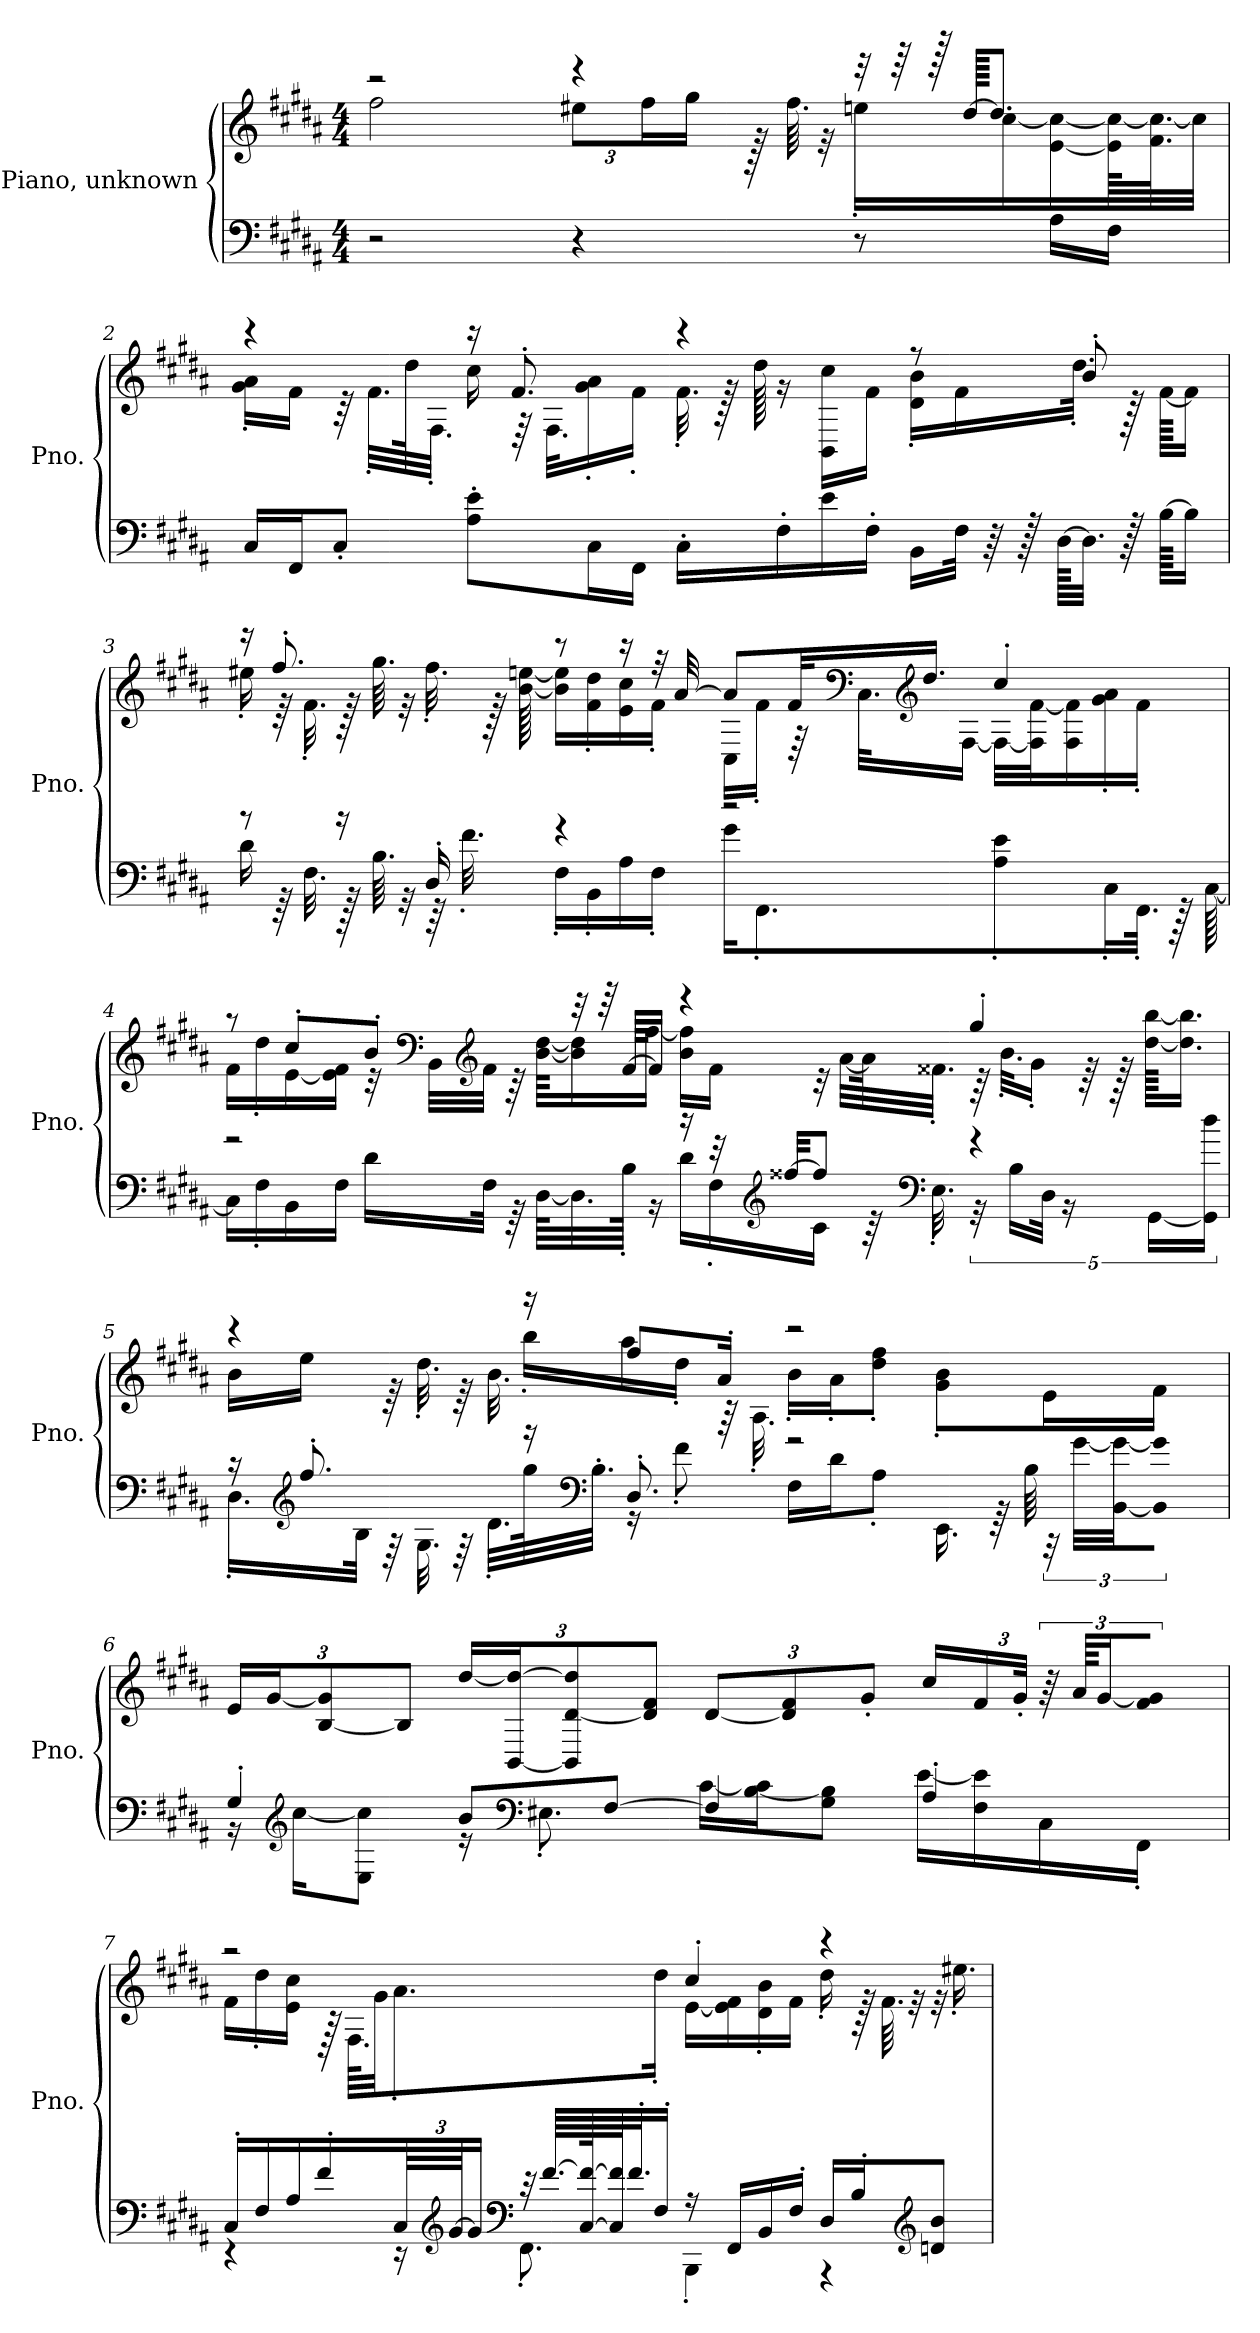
**kern	**kern
*part1	*part1
*staff2	*staff1
*I"Piano, unknown	*
*I'Pno.	*
*clefF4	*clefG2
*k[f#c#g#d#a#]	*k[f#c#g#d#a#]
*M4/4	*M4/4
*MM79	*MM79
=1	=1
*	*^
2r	2r	2ff#\
*	*	*Xbrackettup
4r	4r	12ee#X\L
.	.	24ff#\L
.	.	16gg#\JJ
.	.	128r
.	.	64.ff#\
.	.	32r
8r	32r	16een'\LL
.	64r	.
.	128r	.
.	[128dd#/KKKKL	.
.	8.dd#/J]	[16cc#\
16A#\LL	.	[16e\ 16cc#\_
16F#\JJ	.	128e\] 128cc#\_KLL
.	.	64.f#\ 64.cc#\_J
.	.	32cc#\JJJ]
!!LO:LB:g=z	!!
=2	=2	=2
16C#/LL	4r	16g#\' 16a#\'LL
16FF#/J	.	16f#\JJ
8C#'/J	.	64r
.	.	32.f#'\LLL
.	.	64dd#\K
.	.	32.F#'\JJJ
8A#\' 8e\'L	16r	16cc#\
.	8.f#'/	64r
.	.	32.F#\KLL
16C#\L	.	16g#\' 16a#\'
16FF#\JJ	.	16f#'\JJ
16C#'\LL	4r	32.f#'\
.	.	128r
.	.	128dd#\
16F#'\	.	16r
16e\	.	16BB\ 16cc#\LL
16F#'\JJ	.	16f#\JJ
16BB\LL	8r	16d#\' 16b\'LL
32F#\JJk	.	16f#\
64r	.	.
128r	.	.
[128D#\KKLLL	.	.
32.D#\JJJ]	8b'/	32.dd#'\JJk
128r	.	128r
[128B\KKKLL	.	[128f#\KKKLL
16B\JJ]	.	16f#\JJ]
!!LO:LB:g=z	!!
=3	=3	=3
*^	*	*
8r	16d#\	16r	16ee#X'\
.	64r	8.ff#'/	64r
.	32.F#\	.	32.f#'\
16r	128r	.	128r
.	64.B\	.	64.gg#\
.	32r	.	32r
16D#'/	64r	.	32.ff#'\
.	32.f#'\	.	.
.	.	.	128r
.	.	.	[128b\ [128een\
4r	16F#'\LL	8r	16b\] 16ee\]LL
.	16BB'\	.	16f#\' 16dd#\'
.	16A#\	16r	16e\ 16cc#\
.	16F#'\JJ	32r	16f#'\JJ
.	.	[32a#/	.
2r	16g#\KL	8a#/L]	16C#\LL
.	8.FF#'\	.	16f#'\JJ
.	.	32f#/KL	64r
*	*	*clefF4	*
.	.	.	32.C#\KLL
*	*	*clefG2	*
.	.	16.dd#/JJ	.
.	.	.	[16F#\JJ
.	8A#\' 8e\'	4cc#'/	32F#\LLL_
.	.	.	32F#\] [32f#\J
.	.	.	16F#\ 16f#\]
.	16C#'\L	.	16g#\' 16a#\'
.	32.FF#'\JJk	.	16f#'\JJ
.	128r	.	.
.	[128C#\	.	.
!!LO:LB:g=z	!!
=4	=4	=4	=4
2r	16C#\LL]	8r	16f#\LL
.	16F#'\	.	16dd#'\
.	16BB\	8cc#'/L	[16e\
.	16F#\JJ	.	16e\] 16f#\JJ
.	16d#\LL	8b'/J	32r
*	*	*clefF4	*
.	.	.	32BB\LLL
*	*	*clefG2	*
.	32F#\JJk	.	32f#\JJJ
.	64r	.	64r
.	[64D#\KLLL	.	[64b\ [64dd#\KKLL
.	32.D#\]	32r	16b\] 16dd#\]
.	.	64r	.
.	64B'\JJJk	[64f#/KKLL	.
.	16r	16f#/JJ]	[16ff#\JJ
16r	16d#\LL	4r	16b\ 16ff#\]LL
32r	16F#'\	.	16f#\JJ
*clefG2	*	*	*
[32ff##X/KKL	.	.	.
8ff##/J]	16c#\JJ	.	32r
.	.	.	[32a#\LLL
.	64r	.	64a#\K]
*clefF4	*	*	*
.	32.E'\	.	32.f##X'\JJJ
4r	40r	4gg#'/	64r
.	.	.	32.b'\KLL
.	20B\LL	.	.
.	.	.	16g#'\JJ
.	40D#\JJk	.	.
.	20r	.	.
.	.	.	64r
.	.	.	128r
.	.	.	[128dd#\ [128bb\KKKLL
.	[20GG#\LL	.	.
.	.	.	16.dd#\] 16.bb\]JJ
.	20GG#\] 20dd#\JJ	.	.
!!LO:LB:g=z	!!
=5	=5	=5	=5
16r	16.D#'\LL	4r	16b\LL
*clefG2	*	*	*
8.ff#'/	.	.	16ee\JJ
.	32B\JJk	.	.
.	64r	.	64r
.	32.G#\	.	32.dd#'\
.	64r	.	64r
.	32.d#'\LLL	.	32.b\
16r	64gg#\K	16r	16bb'\LL
*clefF4	*	*	*
.	32.B'\JJJ	.	.
8.D#'/	16r	8ff#/L	16aa#\
.	8f#'\	.	16dd#'\JJ
.	.	16a#'/Jk	64r
.	.	.	32.A#'\
2r	16F#\LL	2r	16b'\LL
.	16d#\J	.	16a#'\J
.	8A#'\J	.	8dd#\' 8ff#\'J
.	16.EE\	.	8g#\' 8b\'L
.	64r	.	.
.	64B\	.	.
.	48r	.	16e\L
.	[48g#\LLL	.	.
.	[48BB\ 48g#\_J	.	.
.	16BB\] 16g#\]JJ	.	16f#\JJ
*	*	*v	*v
!!LO:LB:g=z
=6	=6	=6
4G#'/	16r	24e/LL
.	.	[24g#/J
*clefG2	*	*
.	[16cc#\KL	.
.	.	[12B/ 12g#/]
.	8E\ 8cc#\]J	.
.	.	12B/J]
8b/L	16r	[24dd#/LL
.	.	[24BB/ 24dd#/_J
*clefF4	*	*
.	8.E#X'\	.
.	.	12BB/] [12d#/ 12dd#/]
[8F#/J	.	.
.	.	12d#/] 12f#/J
4F#/]	[16c#\LL	[12d#/L
.	[16B\ 16c#\]J	.
.	.	12d#/] 12f#/
.	8G#\ 8B\]J	.
.	.	12g#'/J
4A#'/	[16e\LL	16cc#/LL
.	16F#\ 16e\]	24f#/
.	.	48g#'/JJk
*	*	*brackettup
.	16C#\	96r
.	.	96a#/KKLL
.	.	[24g#/
.	16FF#'\JJ	16f#/ 16g#/]JJ
!!LO:PB:g=z
=7	=7	=7
*	*	*^
16C#'/LL	4r	2r	16f#\LL
16F#/	.	.	16dd#'\
16A#/	.	.	16e\ 16cc#\JJ
16f#'/	.	.	128r
.	.	.	64.F#\KLLL
.	.	.	32g#\JJ
*Xbrackettup	*	*	*
96C#/LL	16r	.	8.a#'\
*clefG2	*	*	*
[96g#/JJ	.	.	.
24g#/JJ]	.	.	.
*clefF4	*	*	*
32r	8.FF#'\	.	.
[64.f#/LLLL	.	.	.
[128C#/ 128f#/_K	.	.	.
64C#/] 64f#/]J	.	.	.
32.f#'/J	.	.	.
16F#'/JJ	.	.	16dd#'\Jk
16r	4BBB'\	4cc#'/	[16e\LL
16FF#/LL	.	.	16e\] 16f#\
16BB/	.	.	16d#\' 16b\'
16F#'/JJ	.	.	16f#\JJ
16D#/LL	4r	4r	16dd#'\
16B'/J	.	.	128r
.	.	.	64.f#\
.	.	.	32r
*clefG2	*	*	*
8dn/ 8b/J	.	.	32r
.	.	.	16.ee#X'\
*v	*v	*	*
*	*v	*v
=	=
*-	*-
